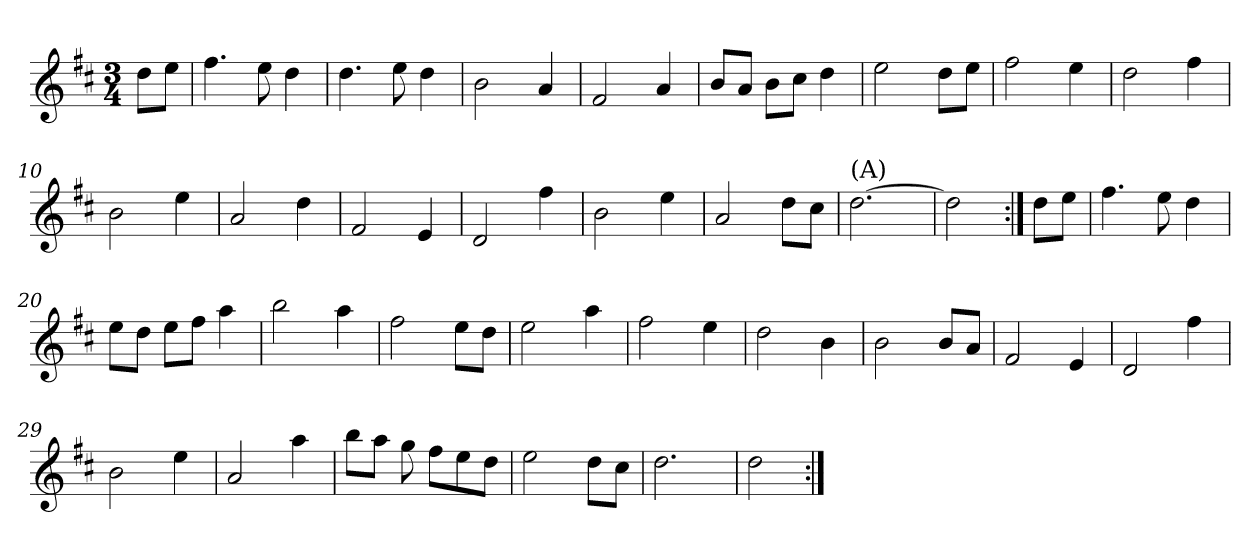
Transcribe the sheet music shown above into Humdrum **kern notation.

**kern
*part1
*staff1
*clefG2
*k[f#c#]
*D:
*M3/4
=1
8dd\L
8ee\J
=2
4.ff#\
8ee\
4dd\
=3
4.dd\
8ee\
4dd\
=4
2b\
4a/
=5
2f#/
4a/
=6
8b/L
8a/J
8b\L
8cc#\J
4dd\
=7
2ee\
8dd\L
8ee\J
=8
2ff#\
4ee\
=9
2dd\
4ff#\
=10
2b\
4ee\
=11
2a/
4dd\
=12
2f#/
4e/
=13
2d/
4ff#\
=14
2b\
4ee\
!!LO:LB:g=z
=15
2a/
8dd\L
8cc#\J
=16
!LO:TX:a:t=(A)
[2.dd\
=17
2dd\]
=18:|!
8dd\L
8ee\J
=19
4.ff#\
8ee\
4dd\
=20
8ee\L
8dd\J
8ee\L
8ff#\J
4aa\
=21
2bb\
4aa\
=22
2ff#\
8ee\L
8dd\J
=23
2ee\
4aa\
=24
2ff#\
4ee\
=25
2dd\
4b\
=26
2b\
8b/L
8a/J
=27
2f#/
4e/
=28
2d/
4ff#\
!!LO:LB:g=z
=29
2b\
4ee\
=30
2a/
4aa\
=31
8bb\L
8aa\J
8gg\
8ff#\L
8ee\
8dd\J
=32
2ee\
8dd\L
8cc#\J
=33
2.dd\
=34
2dd\
=:|!
*-
